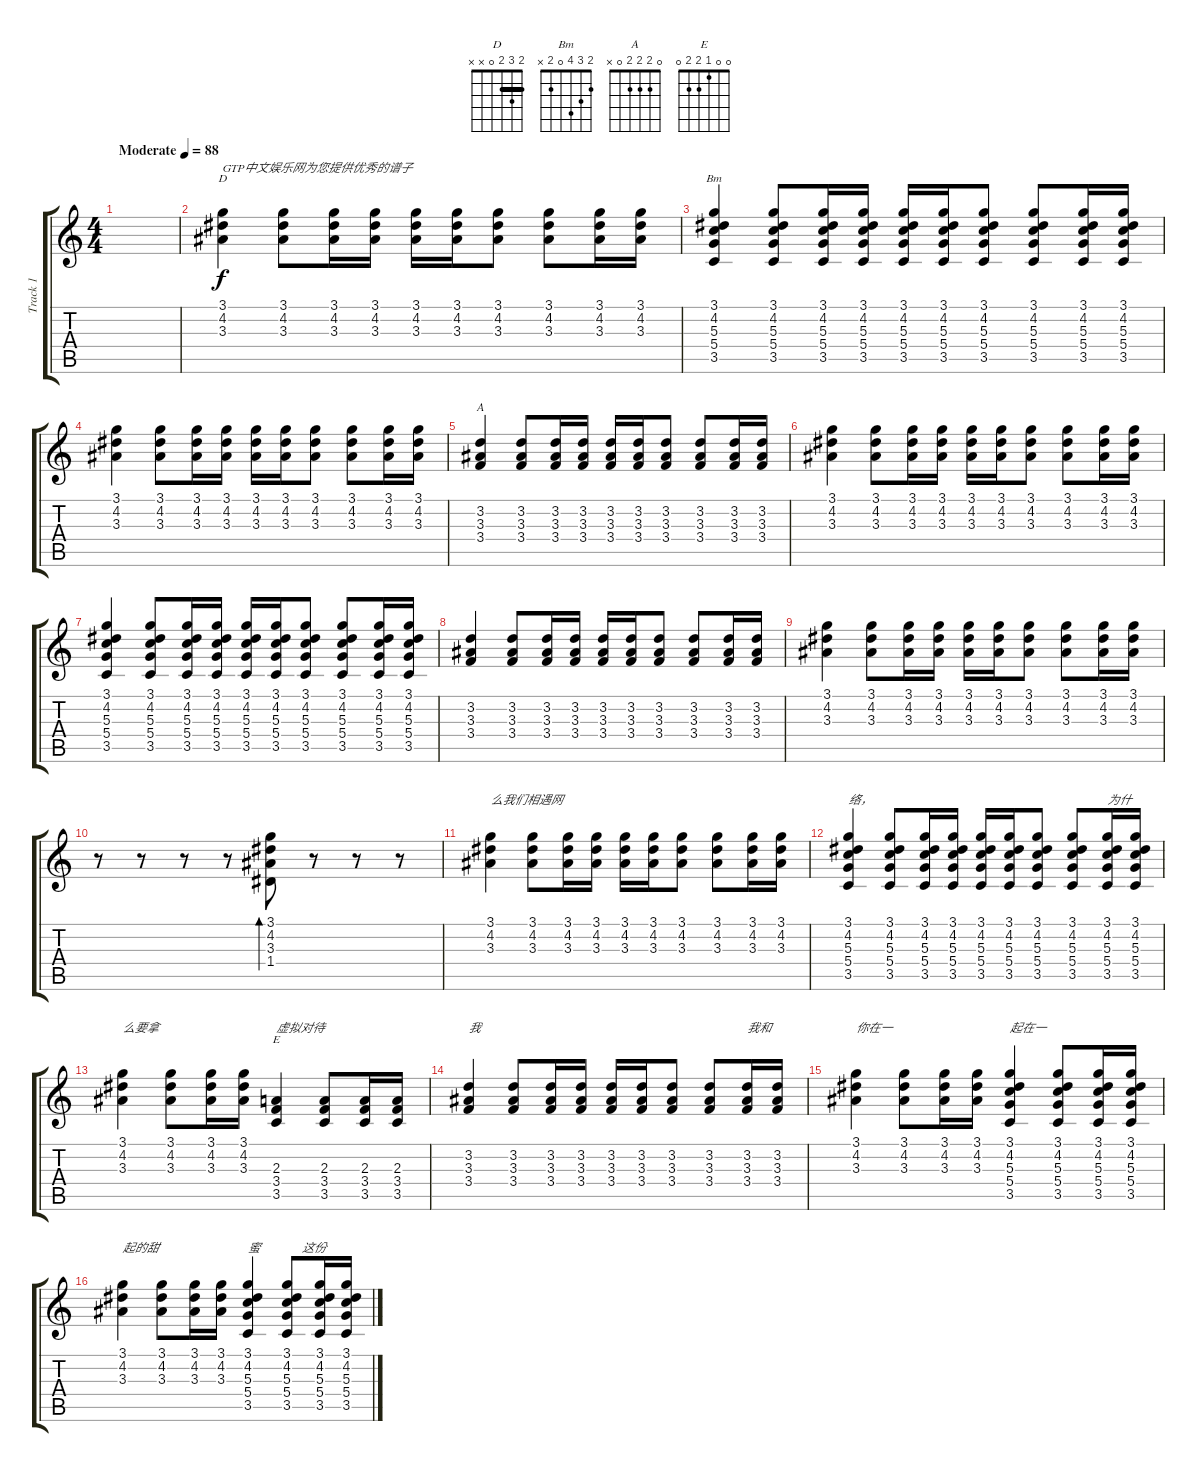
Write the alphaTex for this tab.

\track ("Track 1" "Track 1") {instrument acousticguitarsteel}
\staff {score tabs}
\tuning (E4 B3 G3 D3 A2 E2) {hide}
\chord ("D" 2 3 2 0 x x) {barre 2}
\chord ("Bm" 2 3 4 0 2 x)
\chord ("A" 0 2 2 2 0 x)
\chord ("E" 0 0 1 2 2 0)
\ts (4 4)
\tempo (88 "Moderate")
\clef g2
\ks c
|
(3.1 4.2 3.3).4{ch "D" txt "GTP中文娱乐网为您提供优秀的谱子"} (3.1 4.2 3.3).8 (3.1 4.2 3.3).16 (3.1 4.2 3.3).16 (3.1 4.2 3.3).16 (3.1 4.2 3.3).16 (3.1 4.2 3.3).8 (3.1 4.2 3.3).8 (3.1 4.2 3.3).16 (3.1 4.2 3.3).16 |
(3.1 4.2 5.3 5.4 3.5).4{ch "Bm"} (3.1 4.2 5.3 5.4 3.5).8 (3.1 4.2 5.3 5.4 3.5).16 (3.1 4.2 5.3 5.4 3.5).16 (3.1 4.2 5.3 5.4 3.5).16 (3.1 4.2 5.3 5.4 3.5).16 (3.1 4.2 5.3 5.4 3.5).8 (3.1 4.2 5.3 5.4 3.5).8 (3.1 4.2 5.3 5.4 3.5).16 (3.1 4.2 5.3 5.4 3.5).16 |
(3.1 4.2 3.3).4 (3.1 4.2 3.3).8 (3.1 4.2 3.3).16 (3.1 4.2 3.3).16 (3.1 4.2 3.3).16 (3.1 4.2 3.3).16 (3.1 4.2 3.3).8 (3.1 4.2 3.3).8 (3.1 4.2 3.3).16 (3.1 4.2 3.3).16 |
(3.2 3.3 3.4).4{ch "A"} (3.2 3.3 3.4).8 (3.2 3.3 3.4).16 (3.2 3.3 3.4).16 (3.2 3.3 3.4).16 (3.2 3.3 3.4).16 (3.2 3.3 3.4).8 (3.2 3.3 3.4).8 (3.2 3.3 3.4).16 (3.2 3.3 3.4).16 |
(3.1 4.2 3.3).4 (3.1 4.2 3.3).8 (3.1 4.2 3.3).16 (3.1 4.2 3.3).16 (3.1 4.2 3.3).16 (3.1 4.2 3.3).16 (3.1 4.2 3.3).8 (3.1 4.2 3.3).8 (3.1 4.2 3.3).16 (3.1 4.2 3.3).16 |
(3.1 4.2 5.3 5.4 3.5).4 (3.1 4.2 5.3 5.4 3.5).8 (3.1 4.2 5.3 5.4 3.5).16 (3.1 4.2 5.3 5.4 3.5).16 (3.1 4.2 5.3 5.4 3.5).16 (3.1 4.2 5.3 5.4 3.5).16 (3.1 4.2 5.3 5.4 3.5).8 (3.1 4.2 5.3 5.4 3.5).8 (3.1 4.2 5.3 5.4 3.5).16 (3.1 4.2 5.3 5.4 3.5).16 |
(3.2 3.3 3.4).4 (3.2 3.3 3.4).8 (3.2 3.3 3.4).16 (3.2 3.3 3.4).16 (3.2 3.3 3.4).16 (3.2 3.3 3.4).16 (3.2 3.3 3.4).8 (3.2 3.3 3.4).8 (3.2 3.3 3.4).16 (3.2 3.3 3.4).16 |
(3.1 4.2 3.3).4 (3.1 4.2 3.3).8 (3.1 4.2 3.3).16 (3.1 4.2 3.3).16 (3.1 4.2 3.3).16 (3.1 4.2 3.3).16 (3.1 4.2 3.3).8 (3.1 4.2 3.3).8 (3.1 4.2 3.3).16 (3.1 4.2 3.3).16 |
r.8 r.8 r.8 r.8 (3.1 4.2 3.3 1.4).8{bd 480} r.8 r.8 r.8 |
(3.1 4.2 3.3).4{txt "么我们相遇网"} (3.1 4.2 3.3).8 (3.1 4.2 3.3).16 (3.1 4.2 3.3).16 (3.1 4.2 3.3).16 (3.1 4.2 3.3).16 (3.1 4.2 3.3).8 (3.1 4.2 3.3).8 (3.1 4.2 3.3).16 (3.1 4.2 3.3).16 |
(3.1 4.2 5.3 5.4 3.5).4{txt "络，                             "} (3.1 4.2 5.3 5.4 3.5).8 (3.1 4.2 5.3 5.4 3.5).16 (3.1 4.2 5.3 5.4 3.5).16 (3.1 4.2 5.3 5.4 3.5).16 (3.1 4.2 5.3 5.4 3.5).16 (3.1 4.2 5.3 5.4 3.5).8 (3.1 4.2 5.3 5.4 3.5).8 (3.1 4.2 5.3 5.4 3.5).16{txt "为什"} (3.1 4.2 5.3 5.4 3.5).16 |
(3.1 4.2 3.3).4{txt "么要拿"} (3.1 4.2 3.3).8 (3.1 4.2 3.3).16 (3.1 4.2 3.3).16 (2.3 3.4 3.5).4{ch "E" txt "虚拟对待"} (2.3 3.4 3.5).8 (2.3 3.4 3.5).16 (2.3 3.4 3.5).16 |
(3.2 3.3 3.4).4{txt "我"} (3.2 3.3 3.4).8 (3.2 3.3 3.4).16 (3.2 3.3 3.4).16 (3.2 3.3 3.4).16 (3.2 3.3 3.4).16 (3.2 3.3 3.4).8 (3.2 3.3 3.4).8 (3.2 3.3 3.4).16{txt "我和"} (3.2 3.3 3.4).16 |
(3.1 4.2 3.3).4{txt "你在一"} (3.1 4.2 3.3).8 (3.1 4.2 3.3).16 (3.1 4.2 3.3).16 (3.1 4.2 5.3 5.4 3.5).4{txt "起在一"} (3.1 4.2 5.3 5.4 3.5).8 (3.1 4.2 5.3 5.4 3.5).16 (3.1 4.2 5.3 5.4 3.5).16 |
(3.1 4.2 3.3).4{txt "起的甜"} (3.1 4.2 3.3).8 (3.1 4.2 3.3).16 (3.1 4.2 3.3).16 (3.1 4.2 5.3 5.4 3.5).4{txt "蜜              这份"} (3.1 4.2 5.3 5.4 3.5).8 (3.1 4.2 5.3 5.4 3.5).16 (3.1 4.2 5.3 5.4 3.5).16
